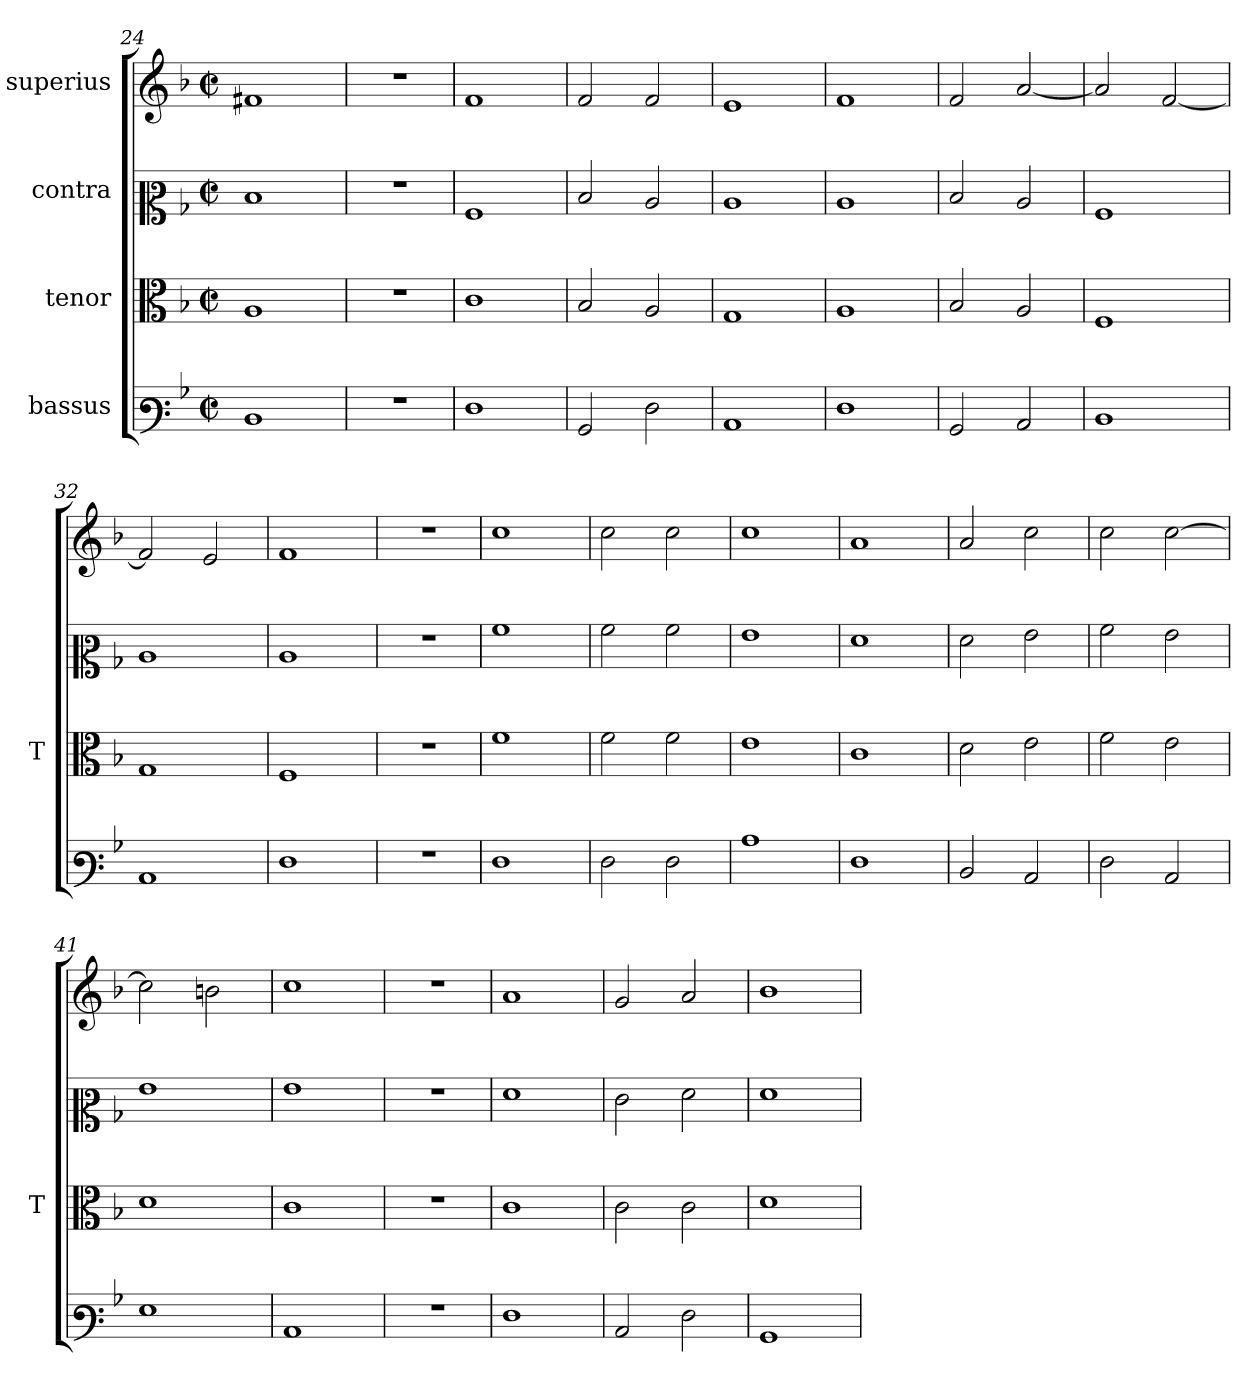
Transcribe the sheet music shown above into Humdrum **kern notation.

**kern	**kern	**kern	**kern
*part4	*part3	*part2	*part1
*staff4	*staff3	*staff2	*staff1
*I"bassus	*I"tenor	*I"contra	*I"superius
*	*I'T	*	*
*clefF3	*clefC3	*clefC2	*clefG2
*k[b-]	*k[b-]	*k[b-]	*k[b-]
*M2/2	*M2/2	*M2/2	*M2/2
*met(c|)	*met(c|)	*met(c|)	*met(c|)
=24	=24	=24	=24
1D	1A	1d	1f#X
=25	=25	=25	=25
1r	1r	1r	1r
=26	=26	=26	=26
1F	1c	1A	1f
=27	=27	=27	=27
2BB-	2B-	2d	2f
2F	2A	2c	2f
=28	=28	=28	=28
1C	1G	1c	1e
=29	=29	=29	=29
1F	1A	1c	1f
=30	=30	=30	=30
2BB-	2B-	2d	2f
2C	2A	2c	[2a
=31	=31	=31	=31
1D	1F	1A	2a]
.	.	.	[2f
=32	=32	=32	=32
1C	1G	1c	2f]
.	.	.	2e
=33	=33	=33	=33
1F	1F	1c	1f
=34	=34	=34	=34
1r	1r	1r	1r
=35	=35	=35	=35
1F	1f	1a	1cc
=36	=36	=36	=36
2F	2f	2a	2cc
2F	2f	2a	2cc
=37	=37	=37	=37
1c	1e	1g	1cc
=38	=38	=38	=38
1F	1c	1f	1a
=39	=39	=39	=39
2D	2d	2f	2a
2C	2e	2g	2cc
=40	=40	=40	=40
2F	2f	2a	2cc
2C	2e	2g	[2cc
=41	=41	=41	=41
1G	1d	1g	2cc]
.	.	.	2bn
=42	=42	=42	=42
1C	1c	1g	1cc
=43	=43	=43	=43
1r	1r	1r	1r
=44	=44	=44	=44
1F	1c	1f	1a
=45	=45	=45	=45
2C	2c	2e	2g
2F	2c	2f	2a
=46	=46	=46	=46
1BB-	1d	1f	1b-
=	=	=	=
*-	*-	*-	*-
